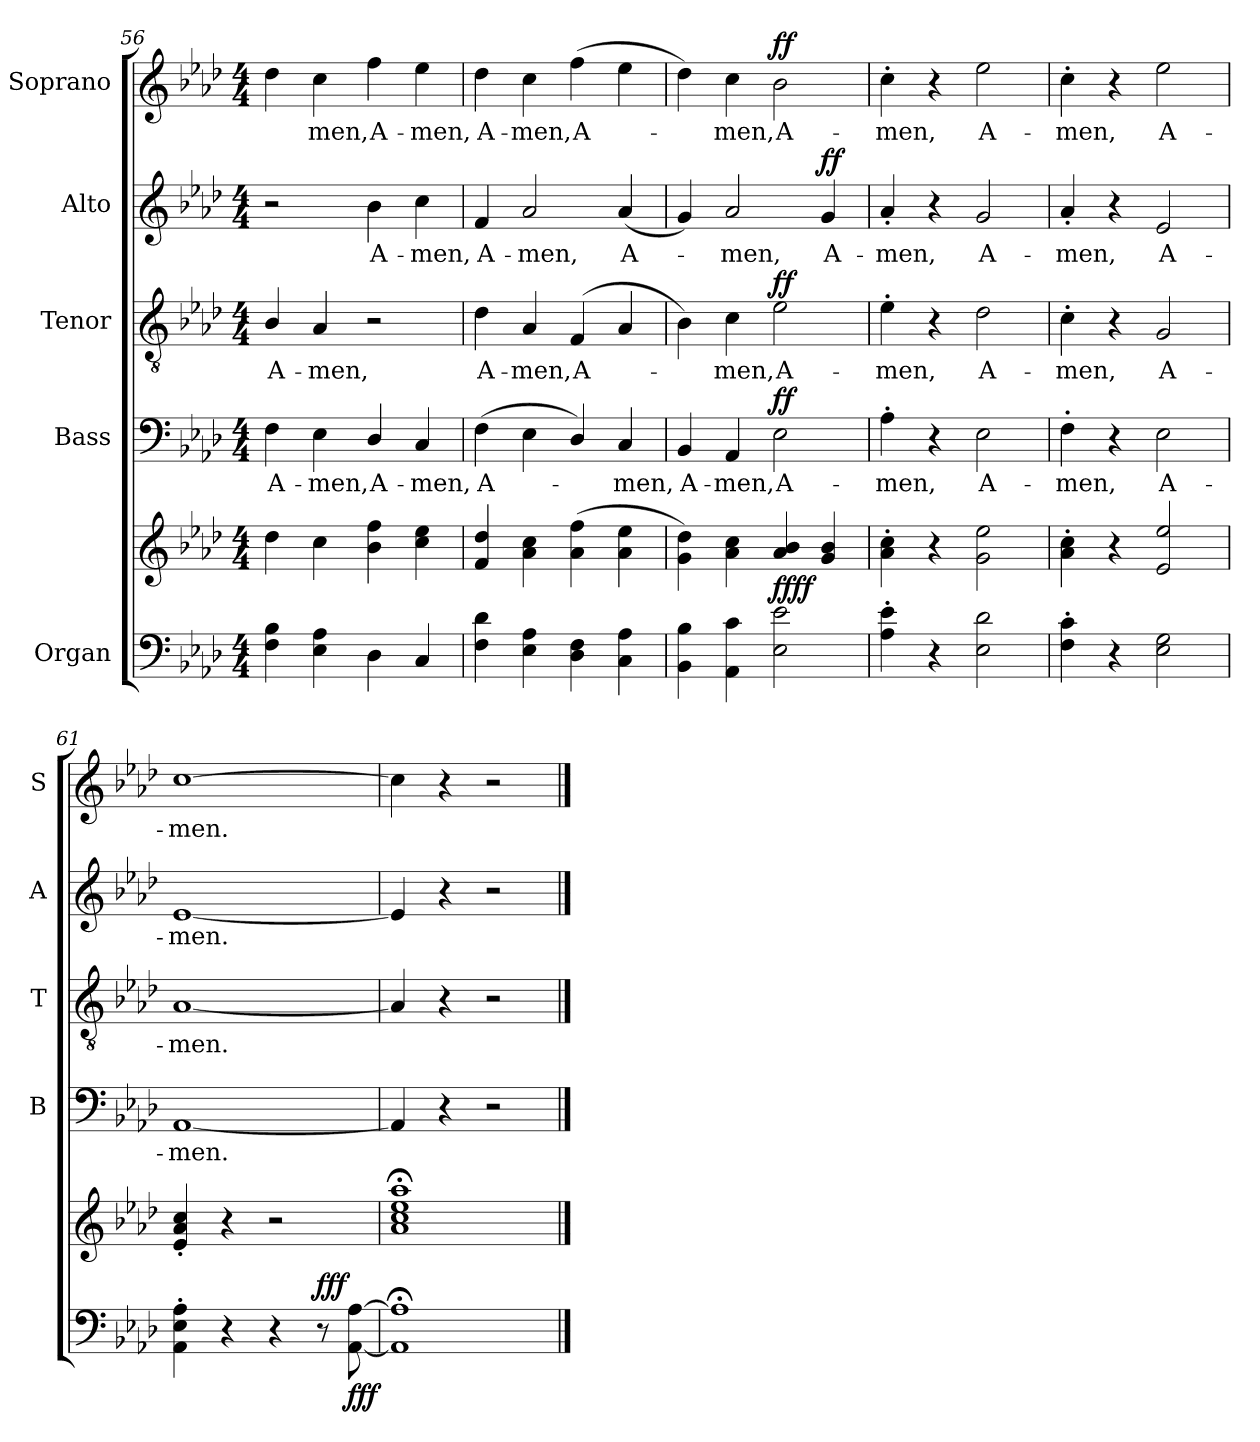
**kern	**kern	**dynam	**kern	**text	**dynam	**kern	**text	**dynam	**kern	**text	**dynam	**kern	**text	**dynam
*part5	*part5	*part5	*part4	*part4	*part4	*part3	*part3	*part3	*part2	*part2	*part2	*part1	*part1	*part1
*staff6	*staff5	*staff5/6	*staff4	*staff4	*staff4	*staff3	*staff3	*staff3	*staff2	*staff2	*staff2	*staff1	*staff1	*staff1
*I"Organ	*	*	*I"Bass	*	*	*I"Tenor	*	*	*I"Alto	*	*	*I"Soprano	*	*
*	*	*	*I'B	*	*	*I'T	*	*	*I'A	*	*	*I'S	*	*
*clefF4	*clefG2	*	*clefF4	*	*	*clefGv2	*	*	*clefG2	*	*	*clefG2	*	*
*k[b-e-a-d-]	*k[b-e-a-d-]	*	*k[b-e-a-d-]	*	*	*k[b-e-a-d-]	*	*	*k[b-e-a-d-]	*	*	*k[b-e-a-d-]	*	*
*A-:	*A-:	*	*A-:	*	*	*A-:	*	*	*A-:	*	*	*A-:	*	*
*M4/4	*M4/4	*	*M4/4	*	*	*M4/4	*	*	*M4/4	*	*	*M4/4	*	*
=56	=56	=56	=56	=56	=56	=56	=56	=56	=56	=56	=56	=56	=56	=56
!	!	!	!	!LO:LY:b	!	!	!LO:LY:b	!	!	!	!	!	!	!
4F 4B-	4dd-	.	4F	A-	.	4B-/	A-	.	2r	.	.	4dd-	.	.
!	!	!	!	!LO:LY:b	!	!	!LO:LY:b	!	!	!	!	!	!LO:LY:b	!
4E- 4A-	4cc	.	4E-	-men,	.	4A-	-men,	.	.	.	.	4cc	men,	.
!	!	!	!	!LO:LY:b	!	!	!	!	!	!LO:LY:b	!	!	!LO:LY:b	!
4D-	4b- 4ff	.	4D-/	A-	.	2r	.	.	4b-	A-	.	4ff	A-	.
!	!	!	!	!LO:LY:b	!	!	!	!	!	!LO:LY:b	!	!	!LO:LY:b	!
4C	4cc 4ee-	.	4C	-men,	.	.	.	.	4cc	-men,	.	4ee-	-men,	.
=57	=57	=57	=57	=57	=57	=57	=57	=57	=57	=57	=57	=57	=57	=57
!	!	!	!	!LO:LY:b	!	!	!LO:LY:b	!	!	!LO:LY:b	!	!	!LO:LY:b	!
4F 4d-	4f 4dd-	.	(>4F	A-	.	4d-	A-	.	4f	A-	.	4dd-	A-	.
!	!	!	!	!	!	!	!LO:LY:b	!	!	!LO:LY:b	!	!	!LO:LY:b	!
4E- 4A-	4a- 4cc	.	4E-	.	.	4A-	-men,	.	2a-	-men,	.	4cc	-men,	.
!	!	!	!	!	!	!	!LO:LY:b	!	!	!	!	!	!LO:LY:b	!
4D- 4F	(>4a- 4ff	.	4D-/)	.	.	(<4F	A-	.	.	.	.	(>4ff	A-	.
!	!	!	!	!LO:LY:b	!	!	!	!	!	!LO:LY:b	!	!	!	!
4C 4A-	4a- 4ee-	.	4C	men,	.	4A-	.	.	(<4a-	A-	.	4ee-	.	.
=58	=58	=58	=58	=58	=58	=58	=58	=58	=58	=58	=58	=58	=58	=58
!	!	!	!	!LO:LY:b	!	!	!	!	!	!	!	!	!	!
4BB- 4B-	4g 4dd-)	.	4BB-	A-	.	4B-)	.	.	4g)	.	.	4dd-)	.	.
!	!	!	!	!LO:LY:b	!	!	!LO:LY:b	!	!	!LO:LY:b	!	!	!LO:LY:b	!
4AA- 4c	4a- 4cc	.	4AA-	-men,	.	4c	men,	.	2a-	men,	.	4cc	men,	.
!	!	!LO:DY:a=2	!	!LO:LY:b	!	!	!LO:LY:b	!	!	!	!	!	!LO:LY:b	!
!	!	!LO:DY:n=1:b	!	!	!LO:DY:b	!	!	!LO:DY:b	!	!	!	!	!	!LO:DY:b
2E- 2e-	4a- 4b-	ff ff	2E-	A-	ff	2e-	A-	ff	.	.	.	2b-	A-	ff
!	!	!	!	!	!	!	!	!	!	!LO:LY:b	!LO:DY:b	!	!	!
.	4g 4b-	.	.	.	.	.	.	.	4g	A-	ff	.	.	.
=59	=59	=59	=59	=59	=59	=59	=59	=59	=59	=59	=59	=59	=59	=59
!	!	!	!	!LO:LY:b	!	!	!LO:LY:b	!	!	!LO:LY:b	!	!	!LO:LY:b	!
4A-' 4e-'	4a-' 4cc'	.	4A-'	-men,	.	4e-'	-men,	.	4a-'	-men,	.	4cc'	-men,	.
4r	4r	.	4r	.	.	4r	.	.	4r	.	.	4r	.	.
!	!	!	!	!LO:LY:b	!	!	!LO:LY:b	!	!	!LO:LY:b	!	!	!LO:LY:b	!
2E- 2d-	2g 2ee-	.	2E-	A-	.	2d-	A-	.	2g	A-	.	2ee-	A-	.
=60	=60	=60	=60	=60	=60	=60	=60	=60	=60	=60	=60	=60	=60	=60
!	!	!	!	!LO:LY:b	!	!	!LO:LY:b	!	!	!LO:LY:b	!	!	!LO:LY:b	!
4F' 4c'	4a-' 4cc'	.	4F'	-men,	.	4c'	-men,	.	4a-'	-men,	.	4cc'	-men,	.
4r	4r	.	4r	.	.	4r	.	.	4r	.	.	4r	.	.
!	!	!	!	!LO:LY:b	!	!	!LO:LY:b	!	!	!LO:LY:b	!	!	!LO:LY:b	!
2E- 2G	2e- 2ee-	.	2E-	A-	.	2G	A-	.	2e-	A-	.	2ee-	A-	.
=61	=61	=61	=61	=61	=61	=61	=61	=61	=61	=61	=61	=61	=61	=61
!	!	!	!	!LO:LY:b	!	!	!LO:LY:b	!	!	!LO:LY:b	!	!	!LO:LY:b	!
4AA-' 4E-' 4A-'	4e-' 4a-' 4cc'	.	[1AA-	-men.	.	[1A-	-men.	.	[1e-	-men.	.	[1cc	-men.	.
4r	4r	.	.	.	.	.	.	.	.	.	.	.	.	.
4r	2r	.	.	.	.	.	.	.	.	.	.	.	.	.
!	!	!LO:DY:a=2	!	!	!	!	!	!	!	!	!	!	!	!
8r	.	fff	.	.	.	.	.	.	.	.	.	.	.	.
!	!	!LO:DY:b=2	!	!	!	!	!	!	!	!	!	!	!	!
[8AA- [8A-	.	fff	.	.	.	.	.	.	.	.	.	.	.	.
=62	=62	=62	=62	=62	=62	=62	=62	=62	=62	=62	=62	=62	=62	=62
1AA-]; 1A-];	1a-;< 1cc;< 1ee-;< 1aa-;<	.	4AA-]	.	.	4A-]	.	.	4e-]	.	.	4cc]	.	.
.	.	.	4r	.	.	4r	.	.	4r	.	.	4r	.	.
.	.	.	2r	.	.	2r	.	.	2r	.	.	2r	.	.
==	==	==	==	==	==	==	==	==	==	==	==	==	==	==
*-	*-	*-	*-	*-	*-	*-	*-	*-	*-	*-	*-	*-	*-	*-
